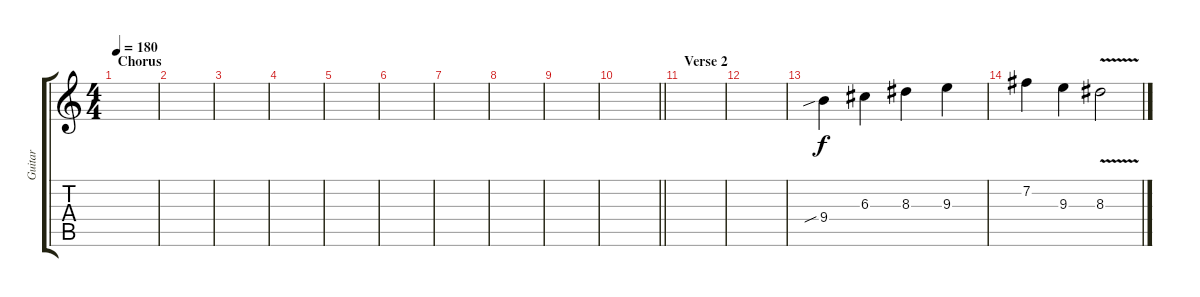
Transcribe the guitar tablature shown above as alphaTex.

\track ("Guitar" "Guitar") {instrument distortionguitar}
\staff {score tabs}
\tuning (E4 B3 G3 D3 A2 E2) {hide}
\ts (4 4)
\section ("" "Chorus")
\tempo 180
\clef g2
\ks c
|
|
|
|
|
|
|
|
|
\barLineRight lightlight
|
\section ("" "Verse 2")
|
|
9.4{sib}.4 6.3.4 8.3.4 9.3.4 |
7.2.4 9.3.4 8.3{v}.2
